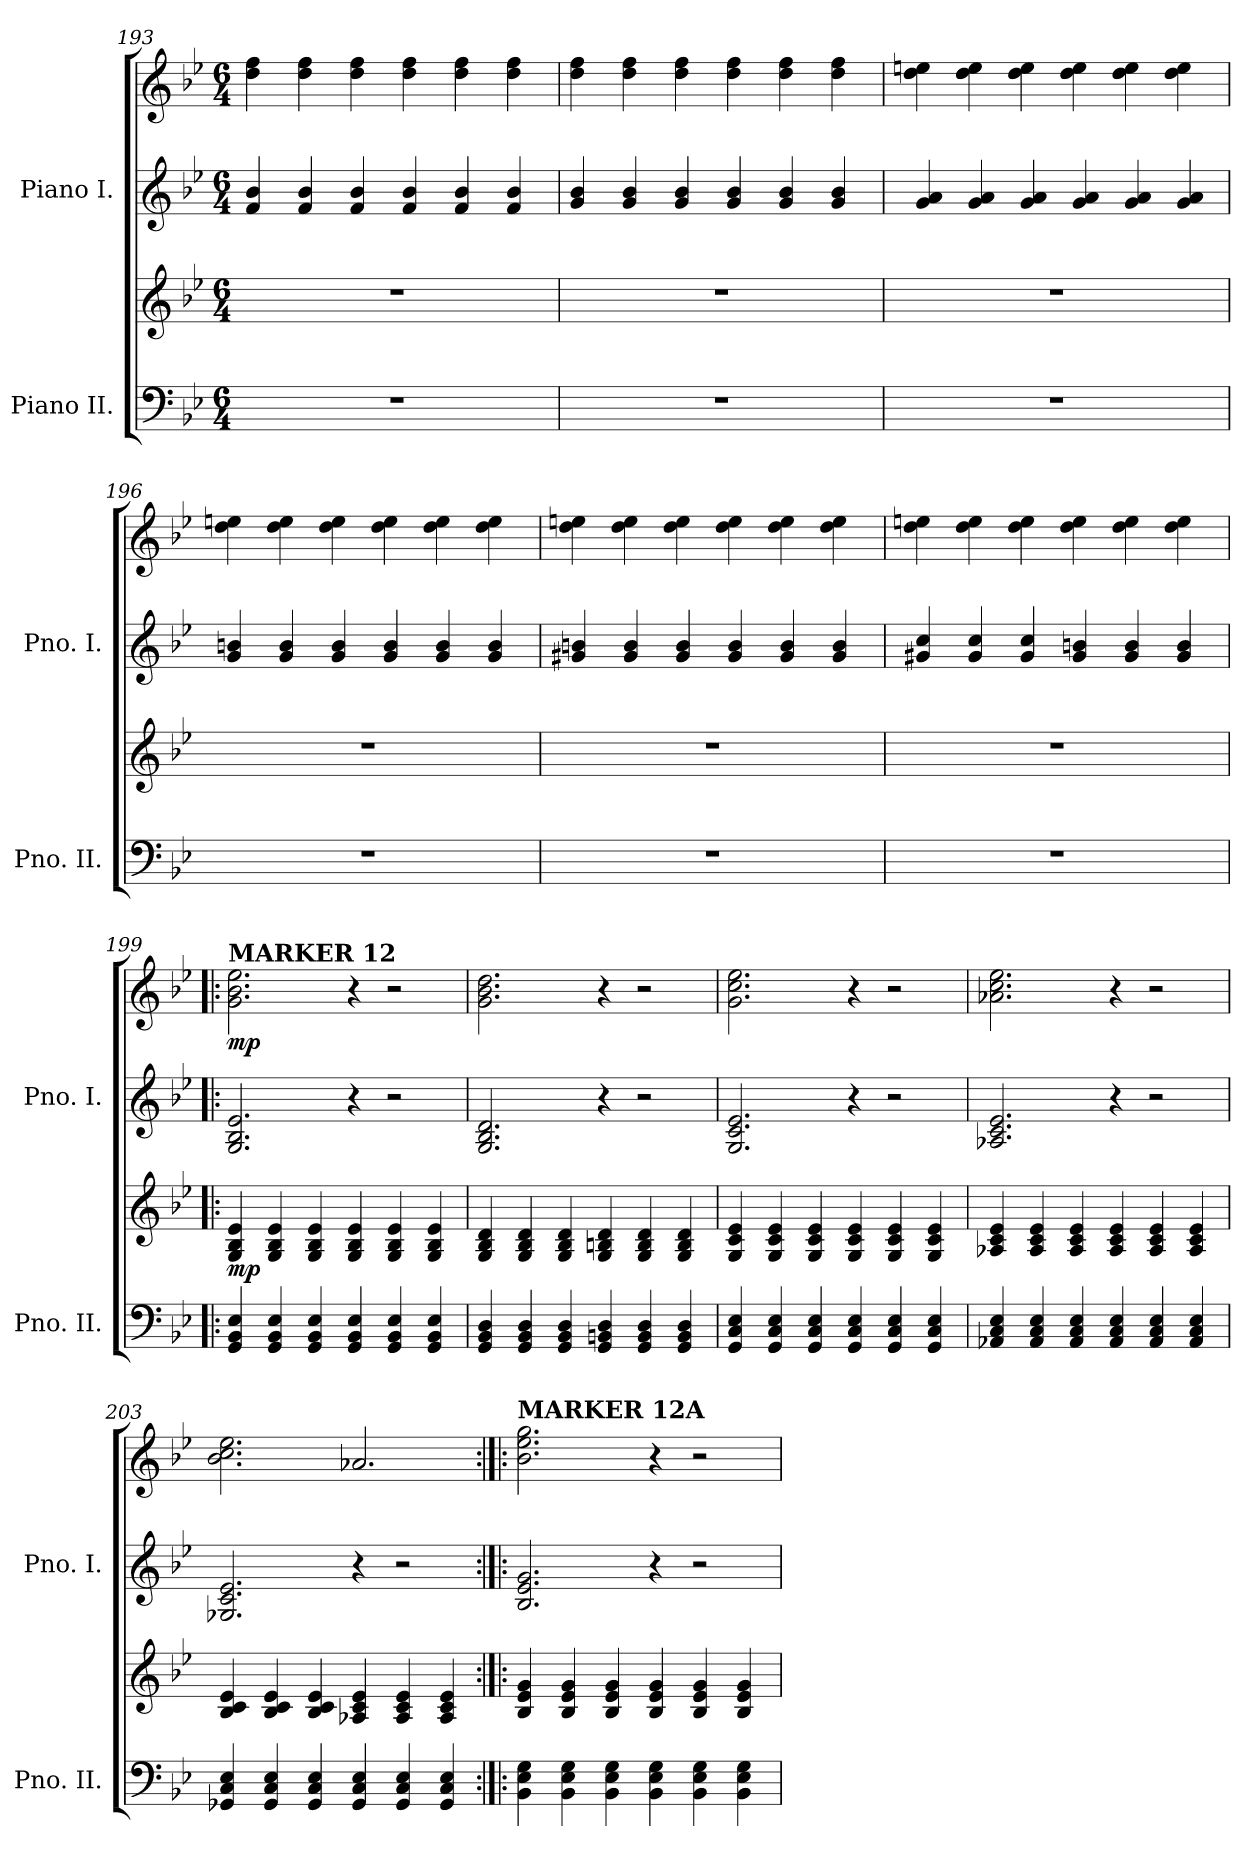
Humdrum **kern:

**kern	**kern	**dynam	**kern	**kern	**dynam
*part2	*part2	*part2	*part1	*part1	*part1
*staff4	*staff3	*staff3/4	*staff2	*staff1	*staff1/2
*I"Piano II.	*	*	*I"Piano I.	*	*
*I'Pno. II.	*	*	*I'Pno. I.	*	*
*clefF4	*clefG2	*	*clefG2	*clefG2	*
*k[b-e-]	*k[b-e-]	*	*k[b-e-]	*k[b-e-]	*
*M6/4	*M6/4	*	*M6/4	*M6/4	*
=193	=193	=193	=193	=193	=193
1.r	1.r	.	4f/ 4b-/	4dd\ 4ff\	.
.	.	.	4f/ 4b-/	4dd\ 4ff\	.
.	.	.	4f/ 4b-/	4dd\ 4ff\	.
.	.	.	4f/ 4b-/	4dd\ 4ff\	.
.	.	.	4f/ 4b-/	4dd\ 4ff\	.
.	.	.	4f/ 4b-/	4dd\ 4ff\	.
!!LO:LB:g=z
=194	=194	=194	=194	=194	=194
1.r	1.r	.	4g/ 4b-/	4dd\ 4ff\	.
.	.	.	4g/ 4b-/	4dd\ 4ff\	.
.	.	.	4g/ 4b-/	4dd\ 4ff\	.
.	.	.	4g/ 4b-/	4dd\ 4ff\	.
.	.	.	4g/ 4b-/	4dd\ 4ff\	.
.	.	.	4g/ 4b-/	4dd\ 4ff\	.
=195	=195	=195	=195	=195	=195
1.r	1.r	.	4g/ 4a/	4dd\ 4een\	.
.	.	.	4g/ 4a/	4dd\ 4ee\	.
.	.	.	4g/ 4a/	4dd\ 4ee\	.
.	.	.	4g/ 4a/	4dd\ 4ee\	.
.	.	.	4g/ 4a/	4dd\ 4ee\	.
.	.	.	4g/ 4a/	4dd\ 4ee\	.
=196	=196	=196	=196	=196	=196
1.r	1.r	.	4g/ 4bn/	4dd\ 4een\	.
.	.	.	4g/ 4b/	4dd\ 4ee\	.
.	.	.	4g/ 4b/	4dd\ 4ee\	.
.	.	.	4g/ 4b/	4dd\ 4ee\	.
.	.	.	4g/ 4b/	4dd\ 4ee\	.
.	.	.	4g/ 4b/	4dd\ 4ee\	.
=197	=197	=197	=197	=197	=197
1.r	1.r	.	4g#X/ 4bn/	4dd\ 4een\	.
.	.	.	4g#/ 4b/	4dd\ 4ee\	.
.	.	.	4g#/ 4b/	4dd\ 4ee\	.
.	.	.	4g#/ 4b/	4dd\ 4ee\	.
.	.	.	4g#/ 4b/	4dd\ 4ee\	.
.	.	.	4g#/ 4b/	4dd\ 4ee\	.
=198	=198	=198	=198	=198	=198
1.r	1.r	.	4g#X/ 4cc/	4dd\ 4een\	.
.	.	.	4g#/ 4cc/	4dd\ 4ee\	.
.	.	.	4g#/ 4cc/	4dd\ 4ee\	.
.	.	.	4g#/ 4bn/	4dd\ 4ee\	.
.	.	.	4g#/ 4b/	4dd\ 4ee\	.
.	.	.	4g#/ 4b/	4dd\ 4ee\	.
!!LO:LB:g=z
=199!|:	=199!|:	=199!|:	=199!|:	=199!|:	=199!|:
!	!	!	!	!LO:TX:a:B:t=MARKER 12	!
!	!	!LO:DY:b	!	!	!LO:DY:b
4GG/ 4BB-/ 4E-/	4G/ 4B-/ 4e-/	mp	2.G/ 2.B-/ 2.e-/	2.g\ 2.b-\ 2.ee-\	mp
4GG/ 4BB-/ 4E-/	4G/ 4B-/ 4e-/	.	.	.	.
4GG/ 4BB-/ 4E-/	4G/ 4B-/ 4e-/	.	.	.	.
4GG/ 4BB-/ 4E-/	4G/ 4B-/ 4e-/	.	4r	4r	.
4GG/ 4BB-/ 4E-/	4G/ 4B-/ 4e-/	.	2r	2r	.
4GG/ 4BB-/ 4E-/	4G/ 4B-/ 4e-/	.	.	.	.
=200	=200	=200	=200	=200	=200
4GG/ 4BB-/ 4D/	4G/ 4B-/ 4d/	.	2.G/ 2.B-/ 2.d/	2.g\ 2.b-\ 2.dd\	.
4GG/ 4BB-/ 4D/	4G/ 4B-/ 4d/	.	.	.	.
4GG/ 4BB-/ 4D/	4G/ 4B-/ 4d/	.	.	.	.
4GG/ 4BBn/ 4D/	4G/ 4Bn/ 4d/	.	4r	4r	.
4GG/ 4BB/ 4D/	4G/ 4B/ 4d/	.	2r	2r	.
4GG/ 4BB/ 4D/	4G/ 4B/ 4d/	.	.	.	.
=201	=201	=201	=201	=201	=201
4GG/ 4C/ 4E-/	4G/ 4c/ 4e-/	.	2.G/ 2.c/ 2.e-/	2.g\ 2.cc\ 2.ee-\	.
4GG/ 4C/ 4E-/	4G/ 4c/ 4e-/	.	.	.	.
4GG/ 4C/ 4E-/	4G/ 4c/ 4e-/	.	.	.	.
4GG/ 4C/ 4E-/	4G/ 4c/ 4e-/	.	4r	4r	.
4GG/ 4C/ 4E-/	4G/ 4c/ 4e-/	.	2r	2r	.
4GG/ 4C/ 4E-/	4G/ 4c/ 4e-/	.	.	.	.
=202	=202	=202	=202	=202	=202
4AA-X/ 4C/ 4E-/	4A-X/ 4c/ 4e-/	.	2.A-X/ 2.c/ 2.e-/	2.a-X\ 2.cc\ 2.ee-\	.
4AA-/ 4C/ 4E-/	4A-/ 4c/ 4e-/	.	.	.	.
4AA-/ 4C/ 4E-/	4A-/ 4c/ 4e-/	.	.	.	.
4AA-/ 4C/ 4E-/	4A-/ 4c/ 4e-/	.	4r	4r	.
4AA-/ 4C/ 4E-/	4A-/ 4c/ 4e-/	.	2r	2r	.
4AA-/ 4C/ 4E-/	4A-/ 4c/ 4e-/	.	.	.	.
=203	=203	=203	=203	=203	=203
4GG-X/ 4C/ 4E-/	4B-/ 4c/ 4e-/	.	2.G-X/ 2.c/ 2.e-/	2.b-\ 2.cc\ 2.ee-\	.
4GG-/ 4C/ 4E-/	4B-/ 4c/ 4e-/	.	.	.	.
4GG-/ 4C/ 4E-/	4B-/ 4c/ 4e-/	.	.	.	.
4GG-/ 4C/ 4E-/	4A-X/ 4c/ 4e-/	.	4r	2.a-X/	.
4GG-/ 4C/ 4E-/	4A-/ 4c/ 4e-/	.	2r	.	.
4GG-/ 4C/ 4E-/	4A-/ 4c/ 4e-/	.	.	.	.
!!LO:LB:g=z
=204:|!|:	=204:|!|:	=204:|!|:	=204:|!|:	=204:|!|:	=204:|!|:
!	!	!	!	!LO:TX:a:B:t=MARKER 12A	!
4BB-\ 4E-\ 4G\	4B-/ 4e-/ 4g/	.	2.B-/ 2.e-/ 2.g/	2.b-\ 2.ee-\ 2.gg\	.
4BB-\ 4E-\ 4G\	4B-/ 4e-/ 4g/	.	.	.	.
4BB-\ 4E-\ 4G\	4B-/ 4e-/ 4g/	.	.	.	.
4BB-\ 4E-\ 4G\	4B-/ 4e-/ 4g/	.	4r	4r	.
4BB-\ 4E-\ 4G\	4B-/ 4e-/ 4g/	.	2r	2r	.
4BB-\ 4E-\ 4G\	4B-/ 4e-/ 4g/	.	.	.	.
=	=	=	=	=	=
*-	*-	*-	*-	*-	*-
